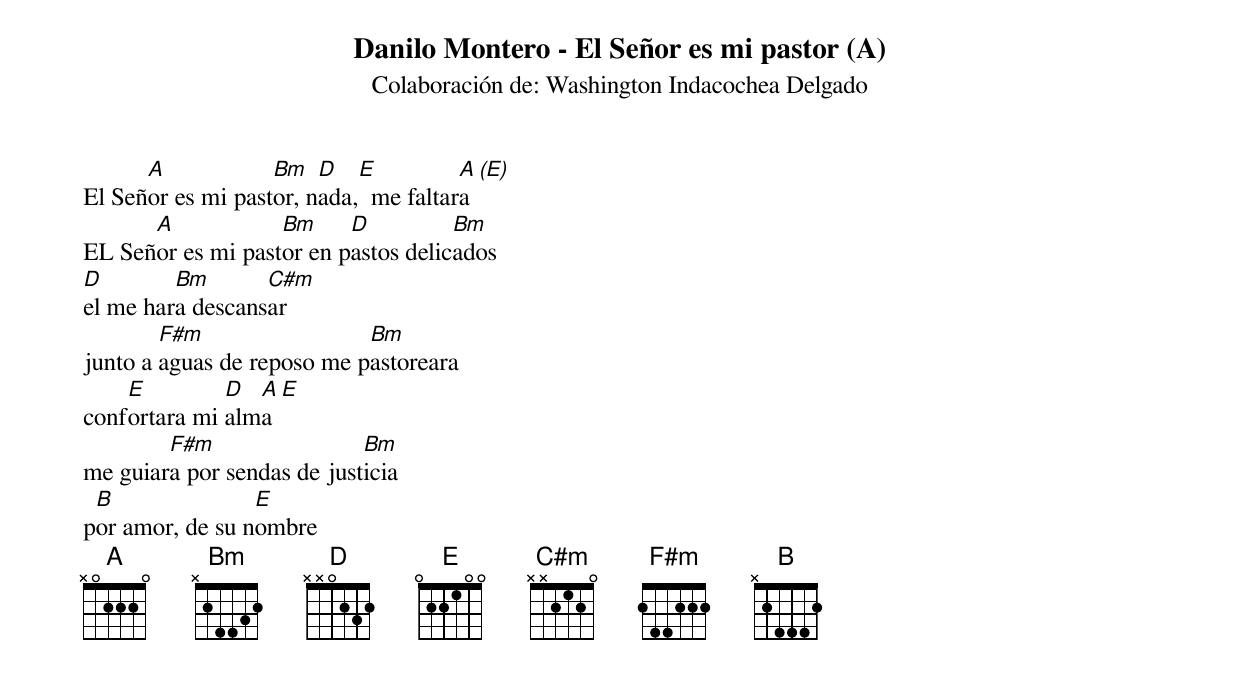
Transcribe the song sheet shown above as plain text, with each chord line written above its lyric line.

Danilo Montero - El Señor es mi pastor (A)
Colaboración de: Washington Indacochea Delgado
      A            Bm   D   E          A  (E)
El Señor es mi pastor, nada,  me faltara
      A            Bm     D          Bm
EL Señor es mi pastor en pastos delicados
D        Bm       C#m
el me hara descansar
        F#m                 Bm
junto a aguas de reposo me pastoreara
    E         D  A  E
confortara mi alma
        F#m                 Bm
me guiara por sendas de justicia
 B               E
por amor, de su nombre
